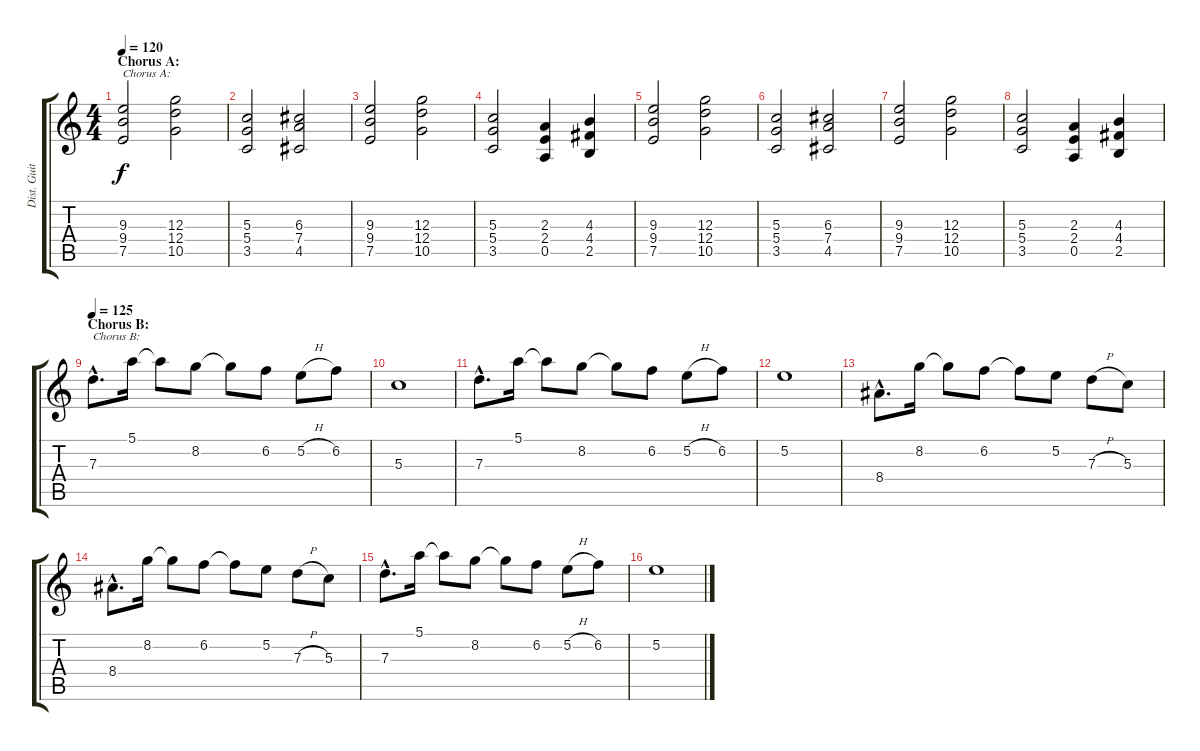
\track ("Dist. Guitar 1" "Dist. Guit") {instrument distortionguitar}
\staff {score tabs}
\tuning (E4 B3 G3 D3 A2 E2) {hide}
\ts (4 4)
\section ("" "Chorus A:")
\tempo 120
\clef g2
\ks c
(9.3 9.4 7.5).2{txt "Chorus A:" dy f} (12.3 12.4 10.5).2 |
(5.3 5.4 3.5).2 (6.3 7.4 4.5).2 |
(9.3 9.4 7.5).2 (12.3 12.4 10.5).2 |
(5.3 5.4 3.5).2 (2.3 2.4 0.5).4 (4.3 4.4 2.5).4 |
(9.3 9.4 7.5).2 (12.3 12.4 10.5).2 |
(5.3 5.4 3.5).2 (6.3 7.4 4.5).2 |
(9.3 9.4 7.5).2 (12.3 12.4 10.5).2 |
(5.3 5.4 3.5).2 (2.3 2.4 0.5).4 (4.3 4.4 2.5).4 |
\section ("" "Chorus B:")
\tempo 125
7.3{hac}.8{d txt "Chorus B:"} 5.1.16 5.1{t}.8 8.2.8 8.2{t}.8 6.2.8 5.2{h}.8 6.2.8 |
5.3.1 |
7.3{hac}.8{d} 5.1.16 5.1{t}.8 8.2.8 8.2{t}.8 6.2.8 5.2{h}.8 6.2.8 |
5.2.1 |
8.4{hac}.8{d} 8.2.16 8.2{t}.8 6.2.8 6.2{t}.8 5.2.8 7.3{h}.8 5.3.8 |
8.4{hac}.8{d} 8.2.16 8.2{t}.8 6.2.8 6.2{t}.8 5.2.8 7.3{h}.8 5.3.8 |
7.3{hac}.8{d} 5.1.16 5.1{t}.8 8.2.8 8.2{t}.8 6.2.8 5.2{h}.8 6.2.8 |
5.2.1
